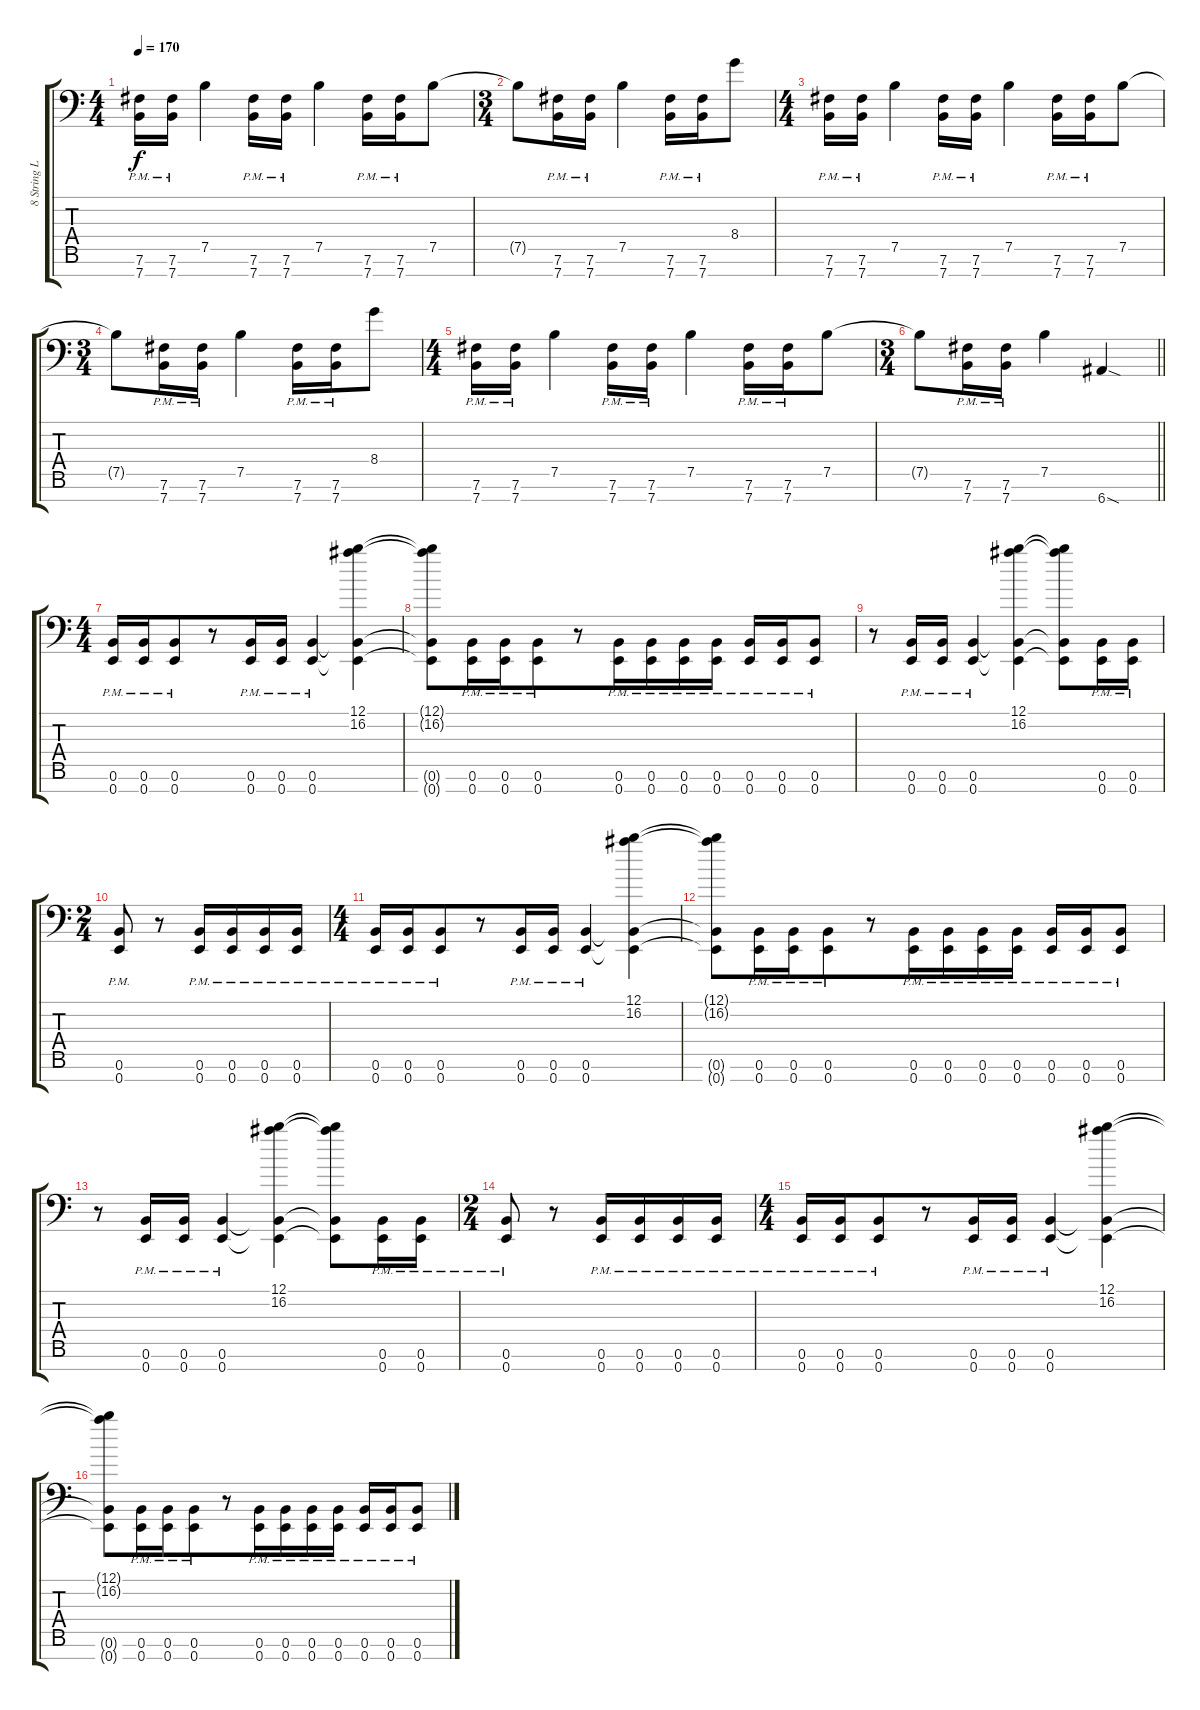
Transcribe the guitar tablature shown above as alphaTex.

\track ("8 String Left" "8 String L") {instrument distortionguitar}
\staff {score tabs}
\tuning (B3 Gb3 E3 B2 E2 B1 E1) {hide}
\ts (4 4)
\tempo 170
\clef f4
\ks c
(7.6{pm} 7.7{pm}).16{dy f beam merge} (7.6{pm} 7.7{pm}).16 7.5.4{beam merge} (7.6{pm} 7.7{pm}).16{beam merge} (7.6{pm} 7.7{pm}).16 7.5.4{beam merge} (7.6{pm} 7.7{pm}).16{beam merge} (7.6{pm} 7.7{pm}).16 7.5.8 |
\ts (3 4)
7.5{t}.8{beam merge} (7.6{pm} 7.7{pm}).16{beam merge} (7.6{pm} 7.7{pm}).16 7.5.4{beam merge} (7.6{pm} 7.7{pm}).16{beam merge} (7.6{pm} 7.7{pm}).16 8.4.8 |
\ts (4 4)
(7.6{pm} 7.7{pm}).16{beam merge} (7.6{pm} 7.7{pm}).16 7.5.4{beam merge} (7.6{pm} 7.7{pm}).16{beam merge} (7.6{pm} 7.7{pm}).16 7.5.4{beam merge} (7.6{pm} 7.7{pm}).16{beam merge} (7.6{pm} 7.7{pm}).16 7.5.8 |
\ts (3 4)
7.5{t}.8{beam merge} (7.6{pm} 7.7{pm}).16{beam merge} (7.6{pm} 7.7{pm}).16 7.5.4{beam merge} (7.6{pm} 7.7{pm}).16{beam merge} (7.6{pm} 7.7{pm}).16 8.4.8 |
\ts (4 4)
(7.6{pm} 7.7{pm}).16{beam merge} (7.6{pm} 7.7{pm}).16 7.5.4{beam merge} (7.6{pm} 7.7{pm}).16{beam merge} (7.6{pm} 7.7{pm}).16 7.5.4{beam merge} (7.6{pm} 7.7{pm}).16{beam merge} (7.6{pm} 7.7{pm}).16 7.5.8 |
\ts (3 4)
\barLineRight lightlight
7.5{t}.8{beam merge} (7.6{pm} 7.7{pm}).16{beam merge} (7.6{pm} 7.7{pm}).16 7.5.4 6.7{sod}.4 |
\ts (4 4)
\section ("" "")
(0.6{pm} 0.7{pm}).16 (0.6{pm} 0.7{pm}).16{beam merge} (0.6{pm} 0.7{pm}).8{beam merge} r.8{beam merge} (0.6{pm} 0.7{pm}).16 (0.6{pm} 0.7{pm}).16 (0.6{pm} 0.7{pm}).4 (12.1 16.2 0.6{t} 0.7{t}).4 |
(12.1{t} 16.2{t} 0.6{t} 0.7{t}).8 (0.6{pm} 0.7{pm}).16 (0.6{pm} 0.7{pm}).16{beam merge} (0.6{pm} 0.7{pm}).8{beam merge} r.8 (0.6{pm} 0.7{pm}).16 (0.6{pm} 0.7{pm}).16{beam merge} (0.6{pm} 0.7{pm}).16 (0.6{pm} 0.7{pm}).16 (0.6{pm} 0.7{pm}).16{beam merge} (0.6{pm} 0.7{pm}).16 (0.6{pm} 0.7{pm}).8 |
r.8{beam merge} (0.6{pm} 0.7{pm}).16 (0.6{pm} 0.7{pm}).16 (0.6{pm} 0.7{pm}).4 (12.1 16.2 0.6{t} 0.7{t}).4 (12.1{t} 16.2{t} 0.6{t} 0.7{t}).8 (0.6{pm} 0.7{pm}).16 (0.6{pm} 0.7{pm}).16 |
\ts (2 4)
(0.6{pm} 0.7{pm}).8 r.8 (0.6{pm} 0.7{pm}).16 (0.6{pm} 0.7{pm}).16{beam merge} (0.6{pm} 0.7{pm}).16 (0.6{pm} 0.7{pm}).16 |
\ts (4 4)
(0.6{pm} 0.7{pm}).16 (0.6{pm} 0.7{pm}).16{beam merge} (0.6{pm} 0.7{pm}).8{beam merge} r.8{beam merge} (0.6{pm} 0.7{pm}).16 (0.6{pm} 0.7{pm}).16 (0.6{pm} 0.7{pm}).4 (12.1 16.2 0.6{t} 0.7{t}).4 |
(12.1{t} 16.2{t} 0.6{t} 0.7{t}).8 (0.6{pm} 0.7{pm}).16 (0.6{pm} 0.7{pm}).16{beam merge} (0.6{pm} 0.7{pm}).8{beam merge} r.8 (0.6{pm} 0.7{pm}).16 (0.6{pm} 0.7{pm}).16{beam merge} (0.6{pm} 0.7{pm}).16 (0.6{pm} 0.7{pm}).16 (0.6{pm} 0.7{pm}).16{beam merge} (0.6{pm} 0.7{pm}).16 (0.6{pm} 0.7{pm}).8 |
r.8{beam merge} (0.6{pm} 0.7{pm}).16 (0.6{pm} 0.7{pm}).16 (0.6{pm} 0.7{pm}).4 (12.1 16.2 0.6{t} 0.7{t}).4 (12.1{t} 16.2{t} 0.6{t} 0.7{t}).8 (0.6{pm} 0.7{pm}).16 (0.6{pm} 0.7{pm}).16 |
\ts (2 4)
(0.6{pm} 0.7{pm}).8 r.8 (0.6{pm} 0.7{pm}).16 (0.6{pm} 0.7{pm}).16{beam merge} (0.6{pm} 0.7{pm}).16 (0.6{pm} 0.7{pm}).16 |
\ts (4 4)
(0.6{pm} 0.7{pm}).16 (0.6{pm} 0.7{pm}).16{beam merge} (0.6{pm} 0.7{pm}).8{beam merge} r.8{beam merge} (0.6{pm} 0.7{pm}).16 (0.6{pm} 0.7{pm}).16 (0.6{pm} 0.7{pm}).4 (12.1 16.2 0.6{t} 0.7{t}).4 |
(12.1{t} 16.2{t} 0.6{t} 0.7{t}).8 (0.6{pm} 0.7{pm}).16 (0.6{pm} 0.7{pm}).16{beam merge} (0.6{pm} 0.7{pm}).8{beam merge} r.8 (0.6{pm} 0.7{pm}).16 (0.6{pm} 0.7{pm}).16{beam merge} (0.6{pm} 0.7{pm}).16 (0.6{pm} 0.7{pm}).16 (0.6{pm} 0.7{pm}).16{beam merge} (0.6{pm} 0.7{pm}).16 (0.6{pm} 0.7{pm}).8
